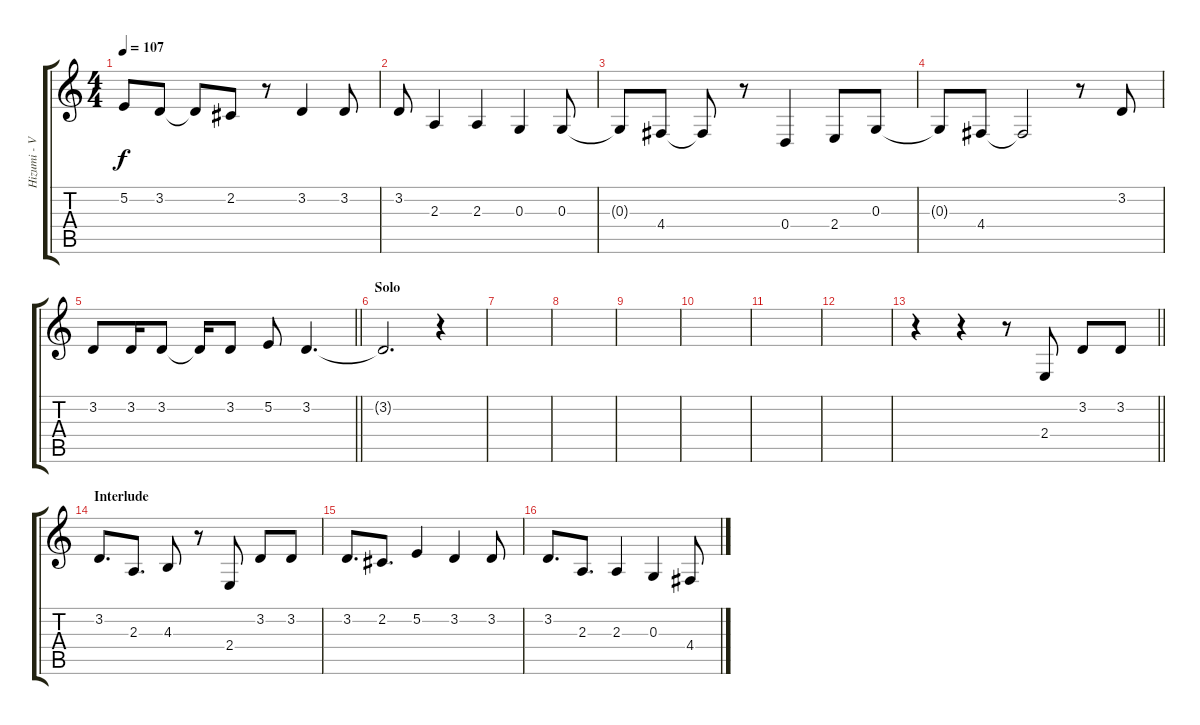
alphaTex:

\track ("Hizumi - Vocals" "Hizumi - V") {instrument lead6voice}
\staff {score tabs}
\tuning (E4 B3 G3 D3 A2 E2) {hide}
\ts (4 4)
\tempo 107
\clef g2
\ks c
5.2{t}.8{dy f} 3.2.8 3.2{t}.8 2.2.8 r.8 3.2.4 3.2.8 |
3.2.8 2.3.4 2.3.4 0.3.4 0.3.8 |
0.3{t}.8 4.4.8 4.4{t}.8 r.8 0.4.4 2.4.8 0.3.8 |
0.3{t}.8 4.4.8 4.4{t}.2 r.8 3.2.8 |
\barLineRight lightlight
3.2.8 3.2.16 3.2.8 3.2{t}.16 3.2.8 5.2.8 3.2.4{d} |
\section ("" "Solo")
3.2{t}.2{d} r.4 |
|
|
|
|
|
|
\barLineRight lightlight
r.4 r.4 r.8 2.4.8 3.2.8 3.2.8 |
\section ("" "Interlude")
3.2.8{d} 2.3.8{d} 4.3.8 r.8 2.4.8 3.2.8 3.2.8 |
3.2.8{d} 2.2.8{d} 5.2.4 3.2.4 3.2.8 |
3.2.8{d} 2.3.8{d} 2.3.4 0.3.4 4.4.8
